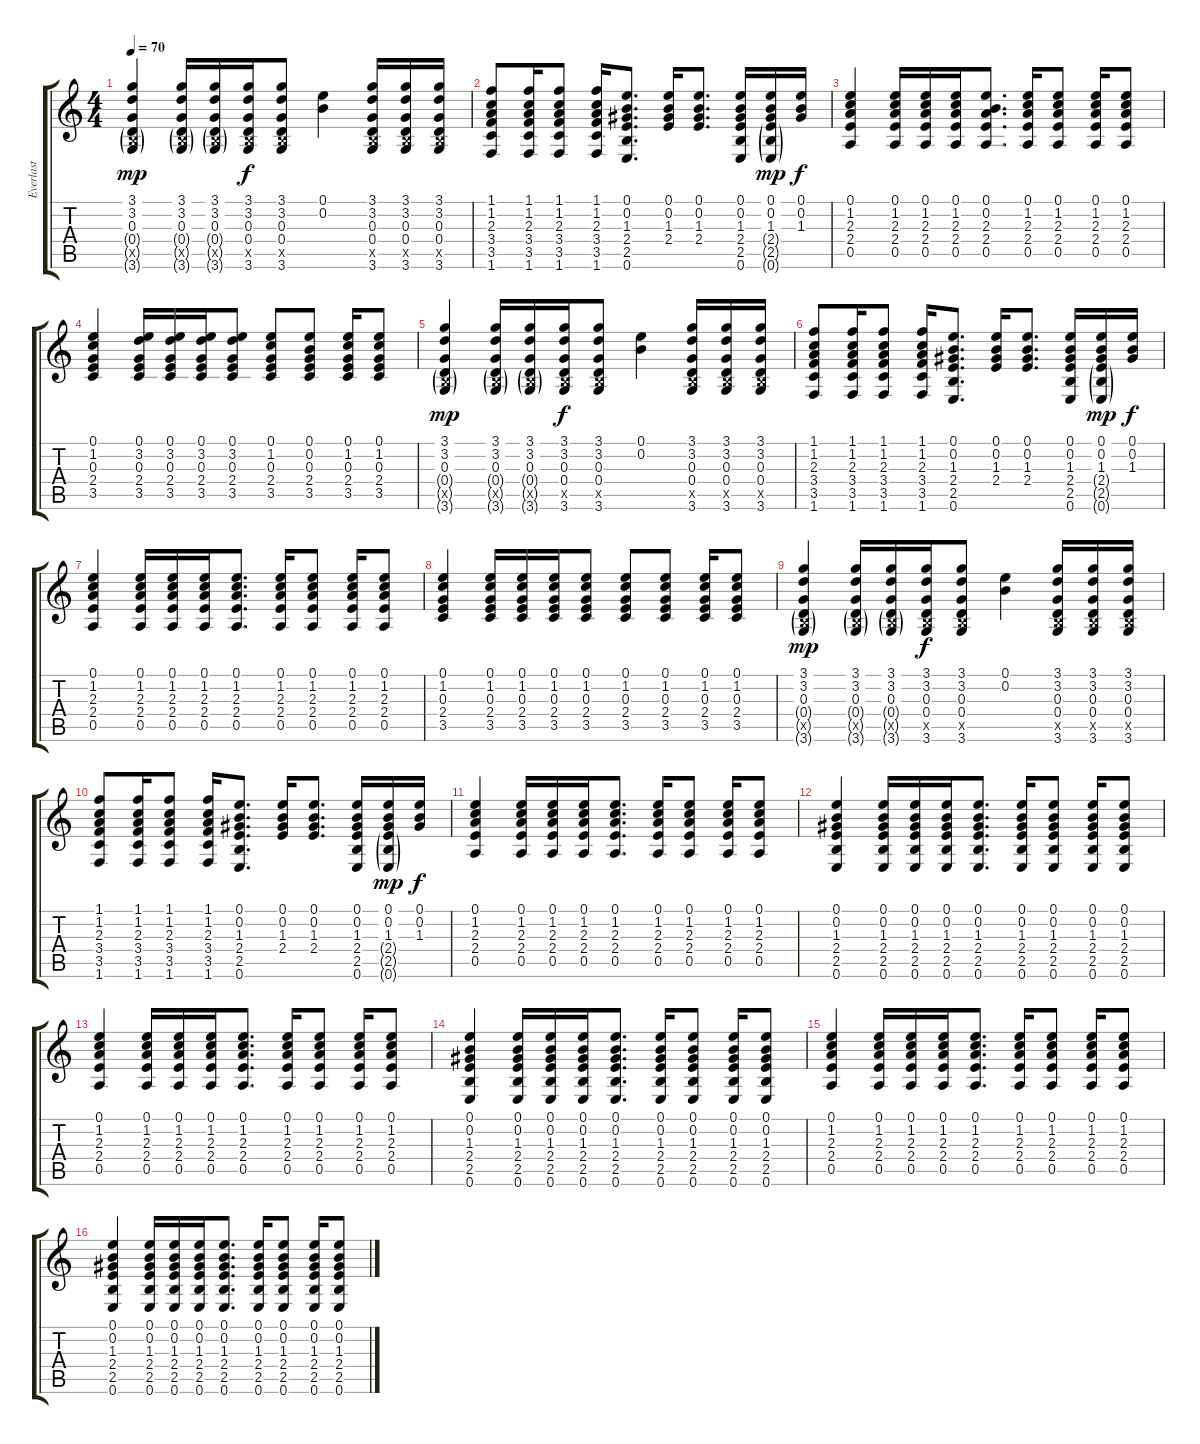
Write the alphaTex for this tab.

\track ("Everlast" "Everlast") {instrument acousticguitarsteel}
\staff {score tabs}
\tuning (E4 B3 G3 D3 A2 E2) {hide}
\ts (4 4)
\tempo 70
\clef g2
\ks c
(3.1 3.2 0.3 0.4{g} 2.5{g x} 3.6{g}).4{dy mp} (3.1 3.2 0.3 0.4{g} 2.5{g x} 3.6{g}).16 (3.1 3.2 0.3 0.4{g} 2.5{g x} 3.6{g}).16 (3.1 3.2 0.3 0.4 2.5{x} 3.6).16{dy f} (3.1 3.2 0.3 0.4 2.5{x} 3.6).8 (0.1 0.2).4 (3.1 3.2 0.3 0.4 2.5{x} 3.6).16 (3.1 3.2 0.3 0.4 2.5{x} 3.6).16 (3.1 3.2 0.3 0.4 2.5{x} 3.6).16 |
(1.1 1.2 2.3 3.4 3.5 1.6).8 (1.1 1.2 2.3 3.4 3.5 1.6).16 (1.1 1.2 2.3 3.4 3.5 1.6).8 (1.1 1.2 2.3 3.4 3.5 1.6).16 (0.1 0.2 1.3 2.4 2.5 0.6).8{d} (0.1 0.2 1.3 2.4).16 (0.1 0.2 1.3 2.4).8{d} (0.1 0.2 1.3 2.4 2.5 0.6).16 (0.1 0.2 1.3 2.4{g} 2.5{g} 0.6{g}).16{dy mp} (0.1 0.2 1.3).16{dy f} |
(0.1 1.2 2.3 2.4 0.5).4 (0.1 1.2 2.3 2.4 0.5).16 (0.1 1.2 2.3 2.4 0.5).16 (0.1 1.2 2.3 2.4 0.5).16 (0.1 0.2 2.3 2.4 0.5).8{d} (0.1 1.2 2.3 2.4 0.5).16 (0.1 1.2 2.3 2.4 0.5).8 (0.1 1.2 2.3 2.4 0.5).16 (0.1 1.2 2.3 2.4 0.5).8 |
(0.1 1.2 0.3 2.4 3.5).4 (0.1 3.2 0.3 2.4 3.5).16 (0.1 3.2 0.3 2.4 3.5).16 (0.1 3.2 0.3 2.4 3.5).16 (0.1 3.2 0.3 2.4 3.5).8 (0.1 1.2 0.3 2.4 3.5).8 (0.1 0.2 0.3 2.4 3.5).8 (0.1 1.2 0.3 2.4 3.5).16 (0.1 1.2 0.3 2.4 3.5).8 |
(3.1 3.2 0.3 0.4{g} 2.5{g x} 3.6{g}).4{dy mp} (3.1 3.2 0.3 0.4{g} 2.5{g x} 3.6{g}).16 (3.1 3.2 0.3 0.4{g} 2.5{g x} 3.6{g}).16 (3.1 3.2 0.3 0.4 2.5{x} 3.6).16{dy f} (3.1 3.2 0.3 0.4 2.5{x} 3.6).8 (0.1 0.2).4 (3.1 3.2 0.3 0.4 2.5{x} 3.6).16 (3.1 3.2 0.3 0.4 2.5{x} 3.6).16 (3.1 3.2 0.3 0.4 2.5{x} 3.6).16 |
(1.1 1.2 2.3 3.4 3.5 1.6).8 (1.1 1.2 2.3 3.4 3.5 1.6).16 (1.1 1.2 2.3 3.4 3.5 1.6).8 (1.1 1.2 2.3 3.4 3.5 1.6).16 (0.1 0.2 1.3 2.4 2.5 0.6).8{d} (0.1 0.2 1.3 2.4).16 (0.1 0.2 1.3 2.4).8{d} (0.1 0.2 1.3 2.4 2.5 0.6).16 (0.1 0.2 1.3 2.4{g} 2.5{g} 0.6{g}).16{dy mp} (0.1 0.2 1.3).16{dy f} |
(0.1 1.2 2.3 2.4 0.5).4 (0.1 1.2 2.3 2.4 0.5).16 (0.1 1.2 2.3 2.4 0.5).16 (0.1 1.2 2.3 2.4 0.5).16 (0.1 1.2 2.3 2.4 0.5).8{d} (0.1 1.2 2.3 2.4 0.5).16 (0.1 1.2 2.3 2.4 0.5).8 (0.1 1.2 2.3 2.4 0.5).16 (0.1 1.2 2.3 2.4 0.5).8 |
(0.1 1.2 0.3 2.4 3.5).4 (0.1 1.2 0.3 2.4 3.5).16 (0.1 1.2 0.3 2.4 3.5).16 (0.1 1.2 0.3 2.4 3.5).16 (0.1 1.2 0.3 2.4 3.5).8 (0.1 1.2 0.3 2.4 3.5).8 (0.1 1.2 0.3 2.4 3.5).8 (0.1 1.2 0.3 2.4 3.5).16 (0.1 1.2 0.3 2.4 3.5).8 |
(3.1 3.2 0.3 0.4{g} 2.5{g x} 3.6{g}).4{dy mp} (3.1 3.2 0.3 0.4{g} 2.5{g x} 3.6{g}).16 (3.1 3.2 0.3 0.4{g} 2.5{g x} 3.6{g}).16 (3.1 3.2 0.3 0.4 2.5{x} 3.6).16{dy f} (3.1 3.2 0.3 0.4 2.5{x} 3.6).8 (0.1 0.2).4 (3.1 3.2 0.3 0.4 2.5{x} 3.6).16 (3.1 3.2 0.3 0.4 2.5{x} 3.6).16 (3.1 3.2 0.3 0.4 2.5{x} 3.6).16 |
(1.1 1.2 2.3 3.4 3.5 1.6).8 (1.1 1.2 2.3 3.4 3.5 1.6).16 (1.1 1.2 2.3 3.4 3.5 1.6).8 (1.1 1.2 2.3 3.4 3.5 1.6).16 (0.1 0.2 1.3 2.4 2.5 0.6).8{d} (0.1 0.2 1.3 2.4).16 (0.1 0.2 1.3 2.4).8{d} (0.1 0.2 1.3 2.4 2.5 0.6).16 (0.1 0.2 1.3 2.4{g} 2.5{g} 0.6{g}).16{dy mp} (0.1 0.2 1.3).16{dy f} |
(0.1 1.2 2.3 2.4 0.5).4 (0.1 1.2 2.3 2.4 0.5).16 (0.1 1.2 2.3 2.4 0.5).16 (0.1 1.2 2.3 2.4 0.5).16 (0.1 1.2 2.3 2.4 0.5).8{d} (0.1 1.2 2.3 2.4 0.5).16 (0.1 1.2 2.3 2.4 0.5).8 (0.1 1.2 2.3 2.4 0.5).16 (0.1 1.2 2.3 2.4 0.5).8 |
(0.1 0.2 1.3 2.4 2.5 0.6).4 (0.1 0.2 1.3 2.4 2.5 0.6).16 (0.1 0.2 1.3 2.4 2.5 0.6).16 (0.1 0.2 1.3 2.4 2.5 0.6).16 (0.1 0.2 1.3 2.4 2.5 0.6).8{d} (0.1 0.2 1.3 2.4 2.5 0.6).16 (0.1 0.2 1.3 2.4 2.5 0.6).8 (0.1 0.2 1.3 2.4 2.5 0.6).16 (0.1 0.2 1.3 2.4 2.5 0.6).8 |
(0.1 1.2 2.3 2.4 0.5).4 (0.1 1.2 2.3 2.4 0.5).16 (0.1 1.2 2.3 2.4 0.5).16 (0.1 1.2 2.3 2.4 0.5).16 (0.1 1.2 2.3 2.4 0.5).8{d} (0.1 1.2 2.3 2.4 0.5).16 (0.1 1.2 2.3 2.4 0.5).8 (0.1 1.2 2.3 2.4 0.5).16 (0.1 1.2 2.3 2.4 0.5).8 |
(0.1 0.2 1.3 2.4 2.5 0.6).4 (0.1 0.2 1.3 2.4 2.5 0.6).16 (0.1 0.2 1.3 2.4 2.5 0.6).16 (0.1 0.2 1.3 2.4 2.5 0.6).16 (0.1 0.2 1.3 2.4 2.5 0.6).8{d} (0.1 0.2 1.3 2.4 2.5 0.6).16 (0.1 0.2 1.3 2.4 2.5 0.6).8 (0.1 0.2 1.3 2.4 2.5 0.6).16 (0.1 0.2 1.3 2.4 2.5 0.6).8 |
(0.1 1.2 2.3 2.4 0.5).4 (0.1 1.2 2.3 2.4 0.5).16 (0.1 1.2 2.3 2.4 0.5).16 (0.1 1.2 2.3 2.4 0.5).16 (0.1 1.2 2.3 2.4 0.5).8{d} (0.1 1.2 2.3 2.4 0.5).16 (0.1 1.2 2.3 2.4 0.5).8 (0.1 1.2 2.3 2.4 0.5).16 (0.1 1.2 2.3 2.4 0.5).8 |
(0.1 0.2 1.3 2.4 2.5 0.6).4 (0.1 0.2 1.3 2.4 2.5 0.6).16 (0.1 0.2 1.3 2.4 2.5 0.6).16 (0.1 0.2 1.3 2.4 2.5 0.6).16 (0.1 0.2 1.3 2.4 2.5 0.6).8{d} (0.1 0.2 1.3 2.4 2.5 0.6).16 (0.1 0.2 1.3 2.4 2.5 0.6).8 (0.1 0.2 1.3 2.4 2.5 0.6).16 (0.1 0.2 1.3 2.4 2.5 0.6).8
